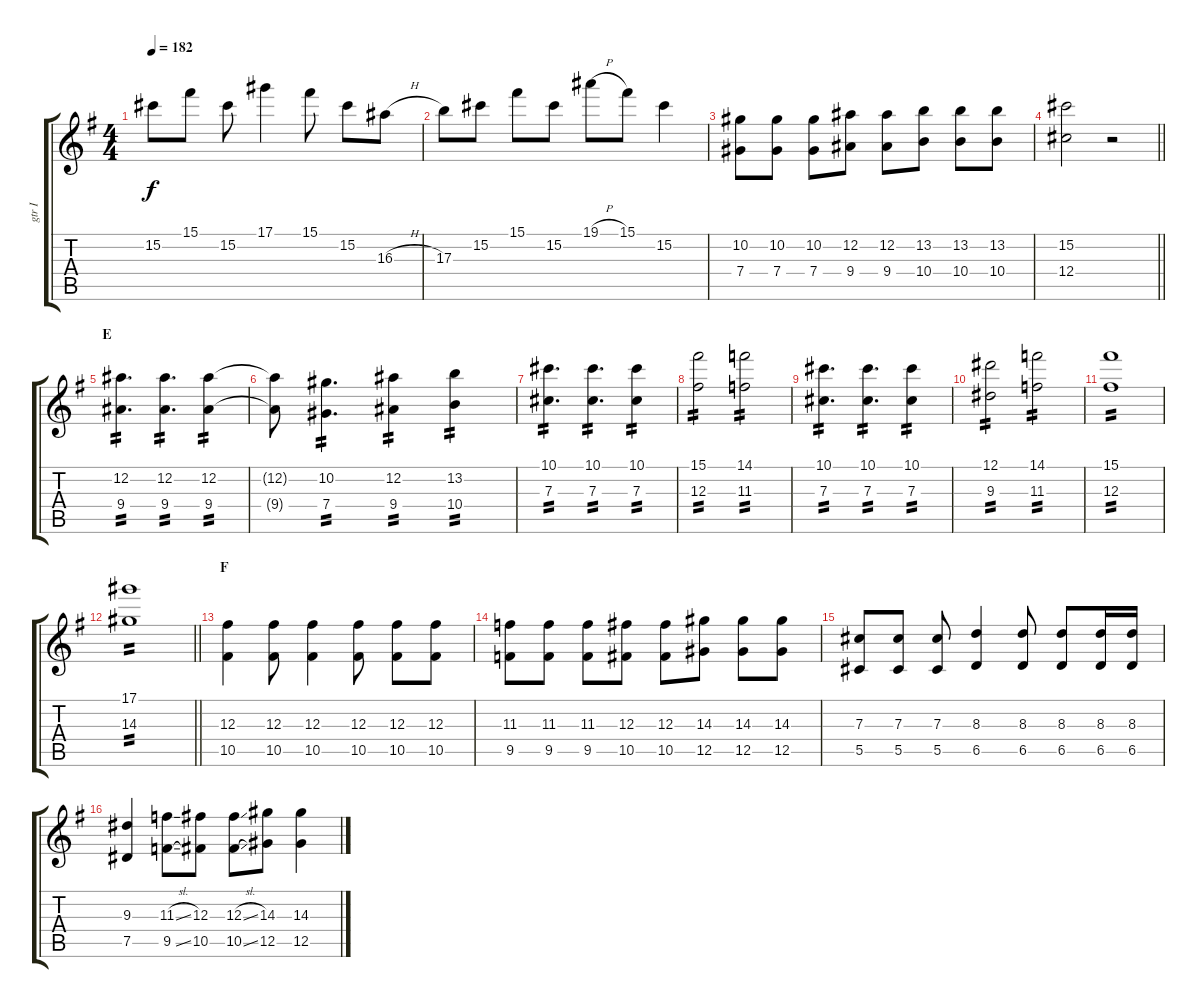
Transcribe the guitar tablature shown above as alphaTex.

\track ("gtr I" "gtr I") {instrument distortionguitar}
\staff {score tabs}
\tuning (Eb4 Bb3 Gb3 Db3 Ab2 Eb2) {hide}
\ts (4 4)
\tempo 182
\clef g2
\ks g
15.2.8{dy f} 15.1.8 15.2.8 17.1.4 15.1.8 15.2.8 16.3{h}.8 |
17.3.8 15.2.8 15.1.8 15.2.8 19.1{h}.8 15.1.8 15.2.4 |
(10.2 7.4).8 (10.2 7.4).8 (10.2 7.4).8 (12.2 9.4).8 (12.2 9.4).8 (13.2 10.4).8 (13.2 10.4).8 (13.2 10.4).8 |
\barLineRight lightlight
(15.2 12.4).2 r.2 |
\section ("" "E")
(12.2 9.4).4{d tp 2} (12.2 9.4).4{d tp 2} (12.2 9.4).4{tp 2} |
(12.2{t} 9.4{t}).8 (10.2 7.4).4{d tp 2} (12.2 9.4).4{tp 2} (13.2 10.4).4{tp 2} |
(10.1 7.3).4{d tp 2} (10.1 7.3).4{d tp 2} (10.1 7.3).4{tp 2} |
(15.1 12.3).2{tp 2} (14.1 11.3).2{tp 2} |
(10.1 7.3).4{d tp 2} (10.1 7.3).4{d tp 2} (10.1 7.3).4{tp 2} |
(12.1 9.3).2{tp 2} (14.1 11.3).2{tp 2} |
(15.1 12.3).1{tp 2} |
\barLineRight lightlight
(17.1 14.3).1{tp 2} |
\section ("" "F")
(12.3 10.5).4 (12.3 10.5).8 (12.3 10.5).4 (12.3 10.5).8 (12.3 10.5).8 (12.3 10.5).8 |
(11.3 9.5).8 (11.3 9.5).8 (11.3 9.5).8 (12.3 10.5).8 (12.3 10.5).8 (14.3 12.5).8 (14.3 12.5).8 (14.3 12.5).8 |
(7.3 5.5).8 (7.3 5.5).8 (7.3 5.5).8 (8.3 6.5).4 (8.3 6.5).8 (8.3 6.5).8 (8.3 6.5).16 (8.3 6.5).16 |
(9.3 7.5).4 (11.3{sl} 9.5{sl}).8 (12.3 10.5).8 (12.3{sl} 10.5{sl}).8 (14.3 12.5).8 (14.3 12.5).4
